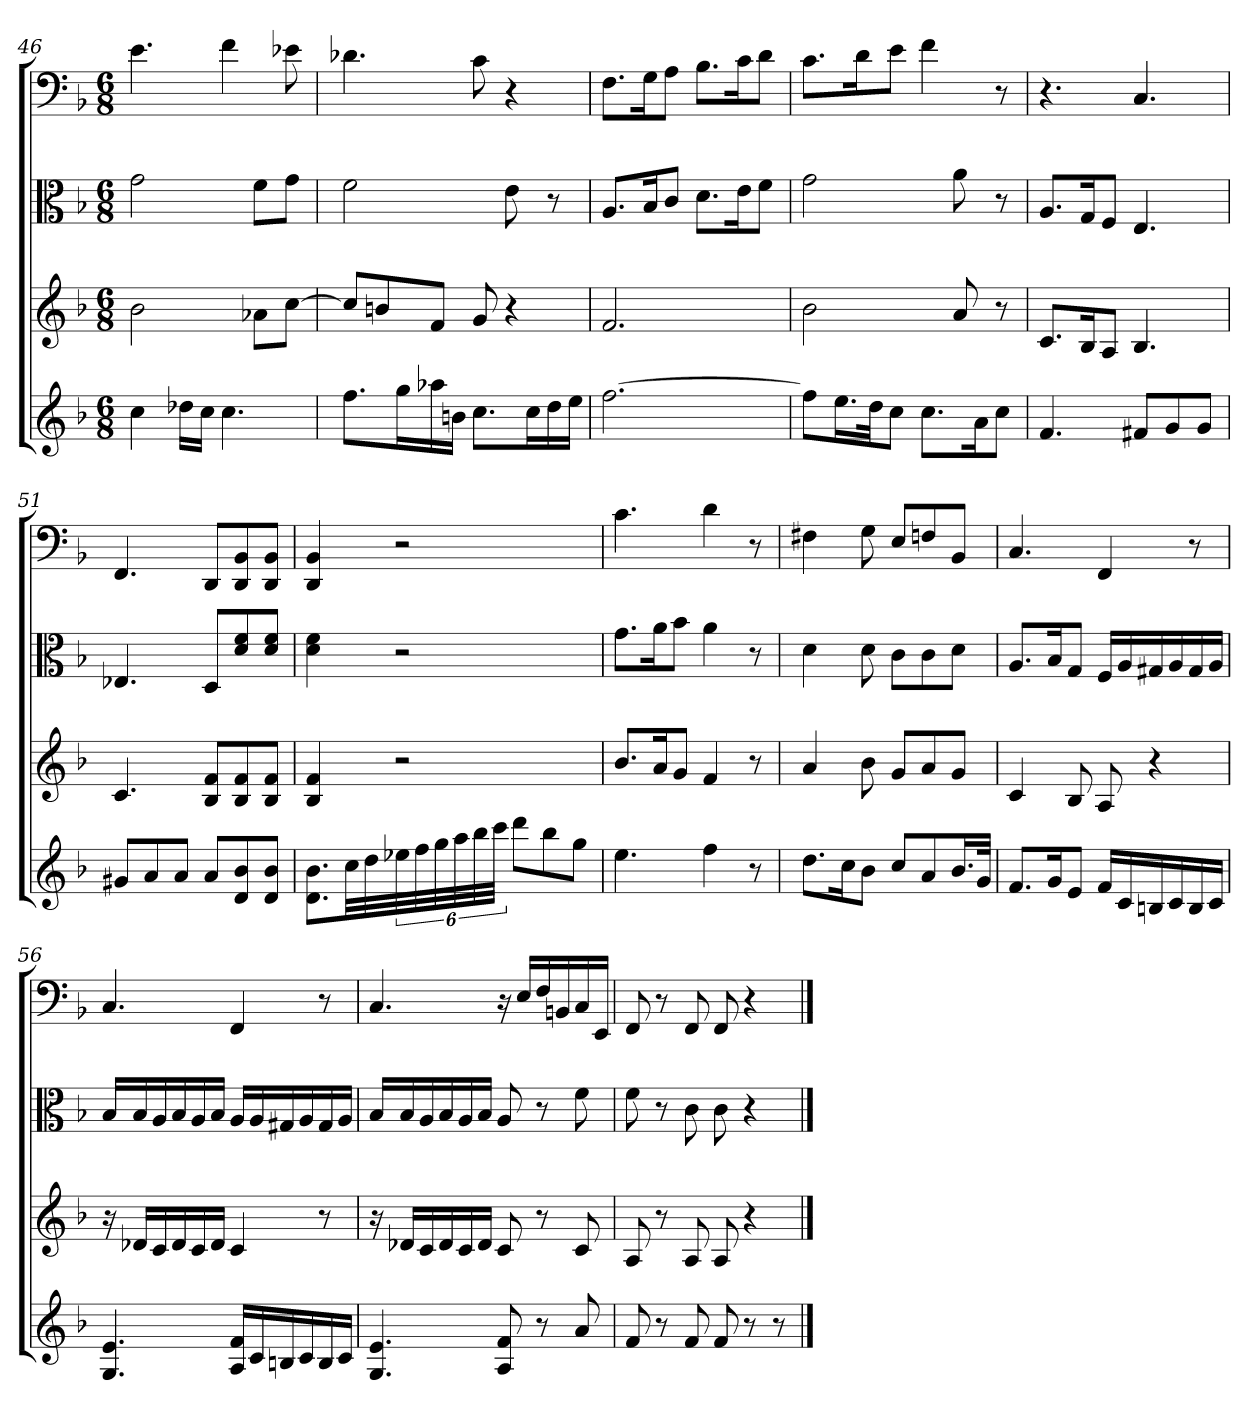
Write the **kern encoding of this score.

**kern	**kern	**kern	**kern
*part4	*part3	*part2	*part1
*staff4	*staff3	*staff2	*staff1
*	*	*clefC3	*clefF4
*k[b-]	*k[b-]	*k[b-]	*k[b-]
*F:	*F:	*F:	*F:
*M6/8	*M6/8	*M6/8	*M6/8
=46	=46	=46	=46
4cc	2b-	2g	4.e
16dd-XLL	.	.	.
16ccJJ	.	.	.
4.cc	.	.	4f
.	8a-XL	8f\L	.
.	[8ccJ	8g\J	8e-X
=47	=47	=47	=47
8.ffL	8ccL]	2f	4.d-X
.	8bn	.	.
16ggL	.	.	.
16aa-X	8fJ	.	.
16bnJJ	.	.	.
8.ccL	8g	.	8c
.	4r	8e	4r
16ccL	.	.	.
16dd	.	8r	.
16eeJJ	.	.	.
=48	=48	=48	=48
[2.ff	2.f	8.A/L	8.F\L
.	.	16B-/K	16G\K
.	.	8c/J	8A\J
.	.	8.d\L	8.B-\L
.	.	16e\K	16c\K
.	.	8f\J	8d\J
=49	=49	=49	=49
8ffL]	2b-	2g	8.c\L
16.eeL	.	.	.
.	.	.	16d\K
32ddJk	.	.	.
8ccJ	.	.	8e\J
8.ccL	.	.	4f
.	8a	8a	.
16aK	.	.	.
8ccJ	8r	8r	8r
=50	=50	=50	=50
4.f	8.cL	8.A/L	4.r
.	16B-K	16G/K	.
.	8AJ	8F/J	.
8f#XL	4.B-	4.E	4.C
8g	.	.	.
8gJ	.	.	.
=51	=51	=51	=51
8g#XL	4.c	4.E-X	4.FF
8a	.	.	.
8aJ	.	.	.
8aL	8B- 8fL	8D/L	8DD/L
8d 8b-	8B- 8f	8d/ 8f/	8DD/ 8BB-/
8d 8b-J	8B- 8fJ	8d/ 8f/J	8DD/ 8BB-/J
=52	=52	=52	=52
8.d 8.b-L	4B- 4f	4d 4f	4DD 4BB-
32ccLL	.	.	.
32dd	.	.	.
48ee-X	2r	2r	2r
48ff	.	.	.
48gg	.	.	.
48aa	.	.	.
48bb-	.	.	.
48cccJJJ	.	.	.
8dddL	.	.	.
8bb-	.	.	.
8ggJ	.	.	.
=53	=53	=53	=53
4.ee	8.b-L	8.g\L	4.c
.	16aK	16a\K	.
.	8gJ	8b-\J	.
4ff	4f	4a	4d
8r	8r	8r	8r
=54	=54	=54	=54
8.ddL	4a	4d	4F#X
16ccK	.	.	.
8b-J	8b-	8d	8G
8ccL	8gL	8c\L	8E/L
8a	8a	8c\	8Fn/
16.b-L	8gJ	8d\J	8BB-/J
32gJJk	.	.	.
=55	=55	=55	=55
8.fL	4c	8.A/L	4.C
16gK	.	16B-/K	.
8eJ	8B-	8G/J	.
16fLL	8A	16F/LL	4FF
16c	.	16A/	.
16Bn	4r	16G#X/	.
16c	.	16A/	.
16B	.	16G#/	8r
16cJJ	.	16A/JJ	.
=56	=56	=56	=56
4.G 4.e	16r	16B-/LL	4.C
.	16d-XLL	16B-/	.
.	16c	16A/	.
.	16d-	16B-/	.
.	16c	16A/	.
.	16d-JJ	16B-/JJ	.
16A 16fLL	4c	16A/LL	4FF
16c	.	16A/	.
16Bn	.	16G#X/	.
16c	.	16A/	.
16B	8r	16G#/	8r
16cJJ	.	16A/JJ	.
=57	=57	=57	=57
4.G 4.e	16r	16B-/LL	4.C
.	16d-XLL	16B-/	.
.	16c	16A/	.
.	16d-	16B-/	.
.	16c	16A/	.
.	16d-JJ	16B-/JJ	.
8A 8f	8c	8A	16r
.	.	.	16E/LL
8r	8r	8r	16F/
.	.	.	16BBn/
8a	8c	8f	16C/
.	.	.	16EE/JJ
=58	=58	=58	=58
8f	8A	8f	8FF
8r	8r	8r	8r
8f	8A	8c	8FF
8f	8A	8c	8FF
8r	4r	4r	4r
8r	.	.	.
==	==	==	==
*-	*-	*-	*-
